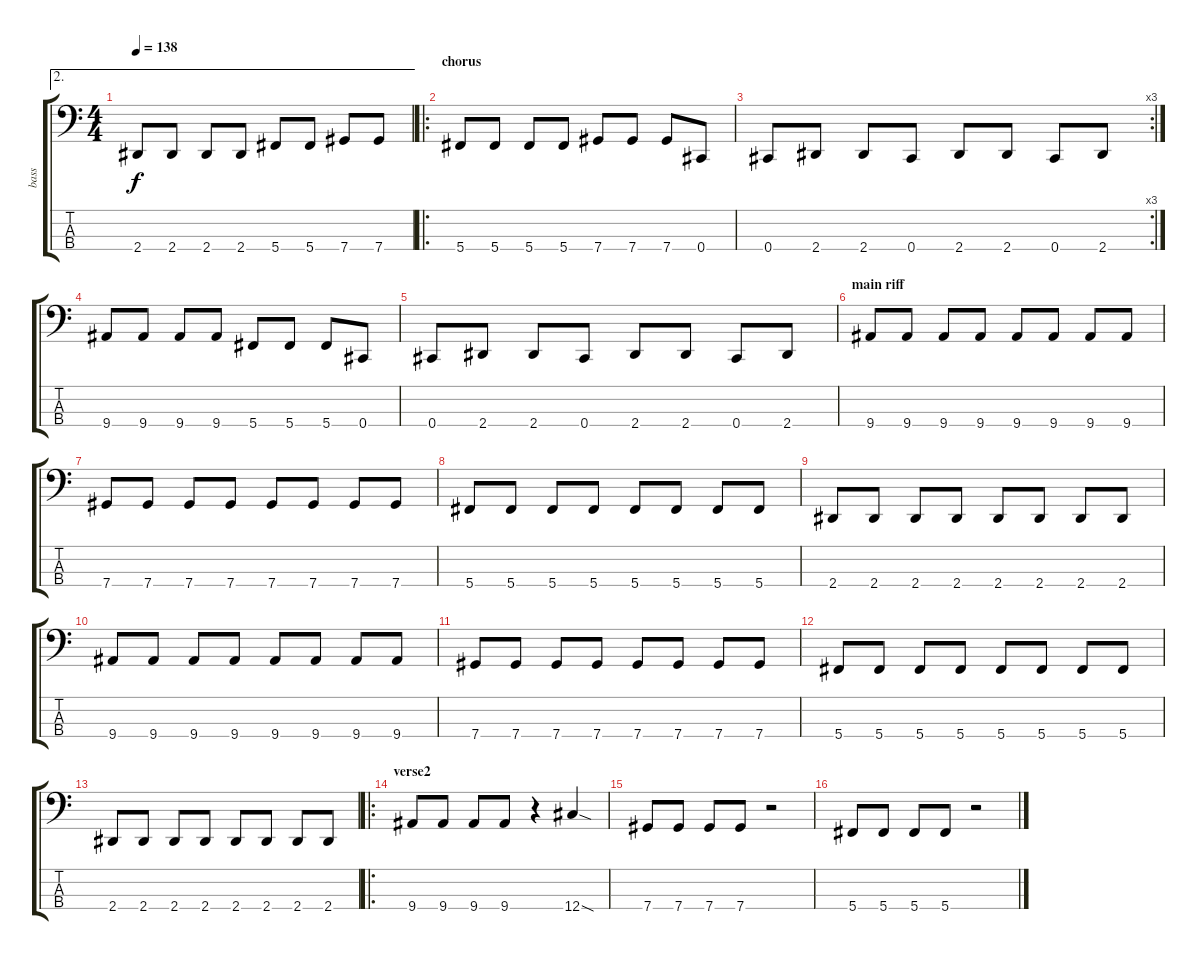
\track ("bass" "bass") {instrument electricbassfinger}
\staff {score tabs}
\tuning (Gb2 Db2 Ab1 Db1) {hide}
\ae 2
\ts (4 4)
\tempo 138
\clef f4
\ks c
2.4.8{dy f} 2.4.8 2.4.8 2.4.8 5.4.8{instrument synthbass1} 5.4.8 7.4.8 7.4.8 |
\ro
\section ("" "chorus")
5.4.8{instrument electricbassfinger} 5.4.8 5.4.8 5.4.8 7.4.8 7.4.8 7.4.8 0.4.8 |
\rc 3
0.4.8 2.4.8 2.4.8 0.4.8 2.4.8 2.4.8 0.4.8 2.4.8 |
9.4.8 9.4.8 9.4.8 9.4.8 5.4.8 5.4.8 5.4.8 0.4.8 |
0.4.8 2.4.8 2.4.8 0.4.8 2.4.8 2.4.8 0.4.8 2.4.8 |
\section ("" "main riff")
9.4.8{instrument electricbassfinger} 9.4.8 9.4.8 9.4.8 9.4.8 9.4.8 9.4.8 9.4.8 |
7.4.8 7.4.8 7.4.8 7.4.8 7.4.8 7.4.8 7.4.8 7.4.8 |
5.4.8 5.4.8 5.4.8 5.4.8 5.4.8 5.4.8 5.4.8 5.4.8 |
2.4.8 2.4.8 2.4.8 2.4.8 2.4.8 2.4.8 2.4.8 2.4.8 |
9.4.8{instrument electricbassfinger} 9.4.8 9.4.8 9.4.8 9.4.8 9.4.8 9.4.8 9.4.8 |
7.4.8 7.4.8 7.4.8 7.4.8 7.4.8 7.4.8 7.4.8 7.4.8 |
5.4.8 5.4.8 5.4.8 5.4.8 5.4.8 5.4.8 5.4.8 5.4.8 |
2.4.8 2.4.8 2.4.8 2.4.8 2.4.8 2.4.8 2.4.8 2.4.8 |
\ro
\section ("" "verse2")
9.4.8{instrument electricbassfinger} 9.4.8 9.4.8 9.4.8 r.4 12.4{sod}.4 |
7.4.8 7.4.8 7.4.8 7.4.8 r.2 |
5.4.8 5.4.8 5.4.8 5.4.8 r.2
